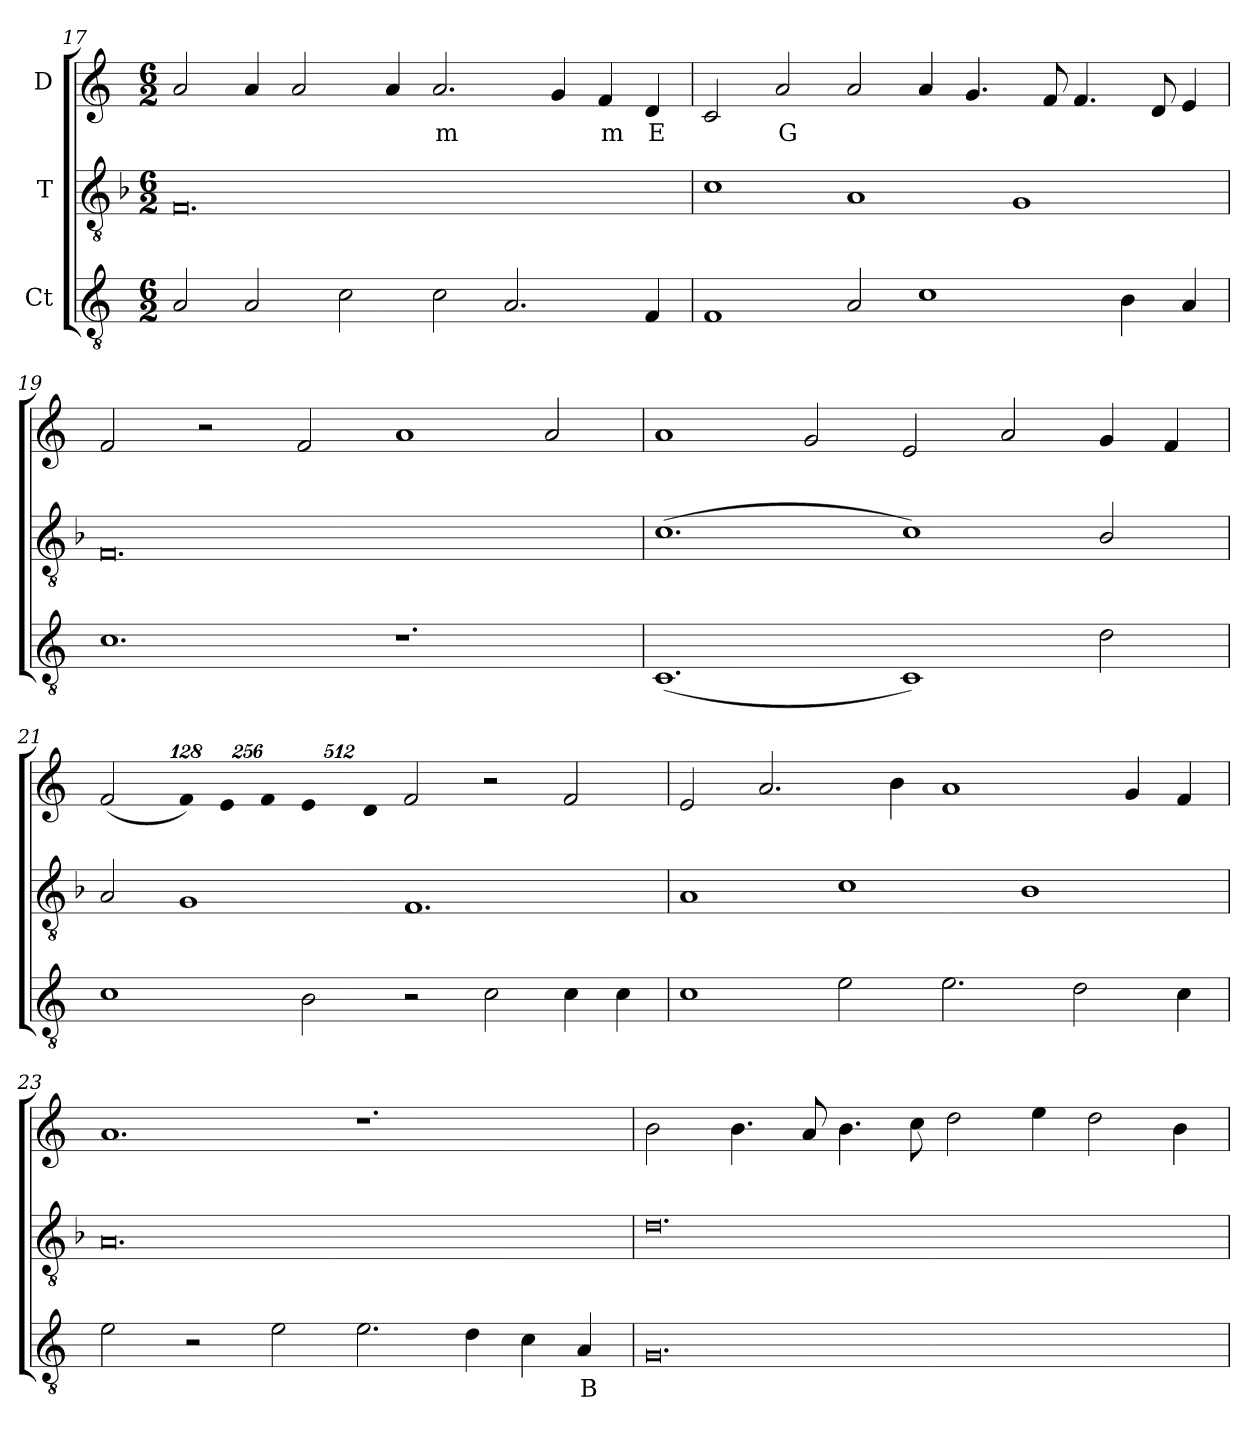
**kern	**text	**kern	**kern	**text
*part3	*part3	*part2	*part1	*part1
*staff3	*staff3	*staff2	*staff1	*staff1
*I"Ct	*	*I"T	*I"D	*
*clefGv2	*	*clefGv2	*clefG2	*
*ITrd7c12	*	*ITrd7c12	*	*
*k[]	*	*k[b-]	*k[]	*
*C:	*	*F:	*C:	*
*M6/2	*	*M6/2	*M6/2	*
=17	=17	=17	=17	=17
2AAi/	.	0.FFi/	2ai/	.
2AAi/	.	.	4ai/	.
.	.	.	2ai/	.
2Ci\	.	.	.	.
.	.	.	4ai/	.
!	!	!	!	!LO:LY:b:color=#000000
2Ci\	.	.	2.ai/	m
2.AAi/	.	.	.	.
.	.	.	4gi/	.
!	!	!	!	!LO:LY:b:color=#000000
.	.	.	4fi/	m
!	!	!	!	!LO:LY:b:color=#000000
4FFi/	.	.	4di/	E
=18	=18	=18	=18	=18
1FFi/	.	1Ci\	2ci/	.
!	!	!	!	!LO:LY:b:color=#000000
.	.	.	2ai/	G
2AAi/	.	1AAi/	2ai/	.
1Ci\	.	.	4ai/	.
.	.	.	4.gi/	.
.	.	1GGi/	.	.
.	.	.	8fi/	.
.	.	.	4.fi/	.
4BBi\	.	.	.	.
.	.	.	8di/	.
4AAi/	.	.	4ei/	.
=19	=19	=19	=19	=19
1.Ci\	.	0.FFi/	2fi/	.
.	.	.	2r	.
.	.	.	2fi/	.
1.r	.	.	1ai/	.
.	.	.	2ai/	.
!!LO:LB:g=z
=20	=20	=20	=20	=20
(1.CCi/	.	(1.Ci\	1ai/	.
.	.	.	2gi/	.
1CCi/)	.	1Ci\)	2ei/	.
.	.	.	2ai/	.
2Di\	.	2BB-i/	4gi/	.
.	.	.	4fi/	.
=21	=21	=21	=21	=21
1Ci\	.	2AAi/	(2fi/	.
*	*	*	*Xbrackettup	*
!	!	!	!LO:N:vis=4	!
.	.	1GGi/	512%85fi/)	.
!	!	!	!LO:N:vis=4	!
.	.	.	1024%171ei/	.
!	!	!	!LO:N:vis=4	!
.	.	.	1024%171fi/	.
!	!	!	!LO:N:vis=2	!
2BBi\	.	.	1024%341ei/	.
!	!	!	!LO:N:vis=4	!
.	.	.	1024%171di/	.
2r	.	1.FFi/	2fi/	.
2Ci\	.	.	2r	.
4Ci\	.	.	2fi/	.
4Ci\	.	.	.	.
=22	=22	=22	=22	=22
1Ci\	.	1AAi/	2ei/	.
.	.	.	2.ai/	.
2Ei\	.	1Ci\	.	.
.	.	.	4bi\	.
2.Ei\	.	.	1ai/	.
.	.	1BB-i/	.	.
2Di\	.	.	.	.
.	.	.	4gi/	.
4Ci\	.	.	4fi/	.
=23	=23	=23	=23	=23
2Ei\	.	0.AAi/	1.ai/	.
2r	.	.	.	.
2Ei\	.	.	.	.
2.Ei\	.	.	1.r	.
4Di\	.	.	.	.
4Ci\	.	.	.	.
!	!LO:LY:b:color=#000000	!	!	!
4AAi/	B	.	.	.
!!LO:LB:g=z
=24	=24	=24	=24	=24
0.GGi/	.	0.Di\	2bi\	.
.	.	.	4.bi\	.
.	.	.	8ai/	.
.	.	.	4.bi\	.
.	.	.	8cci\	.
.	.	.	2ddi\	.
.	.	.	4eei\	.
.	.	.	2ddi\	.
.	.	.	4bi\	.
=	=	=	=	=
*-	*-	*-	*-	*-
